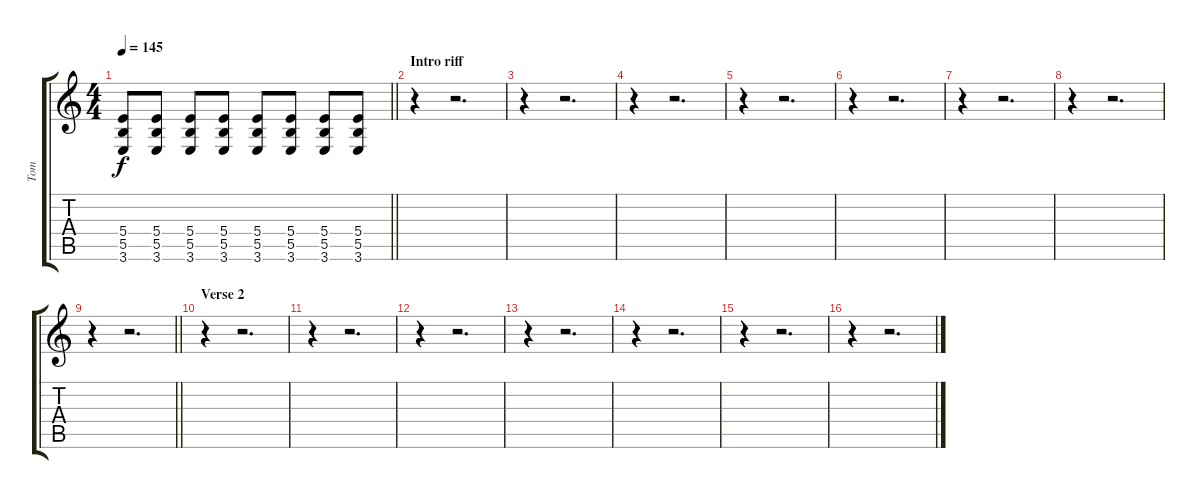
\track ("Tom" "Tom") {instrument distortionguitar}
\staff {score tabs}
\tuning (Db4 A3 E3 B2 Gb2 Db2) {hide}
\ts (4 4)
\tempo 145
\clef g2
\barLineRight lightlight
\ks c
(5.4 5.5 3.6).8{dy f} (5.4 5.5 3.6).8 (5.4 5.5 3.6).8 (5.4 5.5 3.6).8 (5.4 5.5 3.6).8 (5.4 5.5 3.6).8 (5.4 5.5 3.6).8 (5.4 5.5 3.6).8 |
\section ("" "Intro riff")
r.4 r.2{d} |
r.4 r.2{d} |
r.4 r.2{d} |
r.4 r.2{d} |
r.4 r.2{d} |
r.4 r.2{d} |
r.4 r.2{d} |
\barLineRight lightlight
r.4 r.2{d} |
\section ("" "Verse 2")
r.4 r.2{d} |
r.4 r.2{d} |
r.4 r.2{d} |
r.4 r.2{d} |
r.4 r.2{d} |
r.4 r.2{d} |
r.4 r.2{d}
